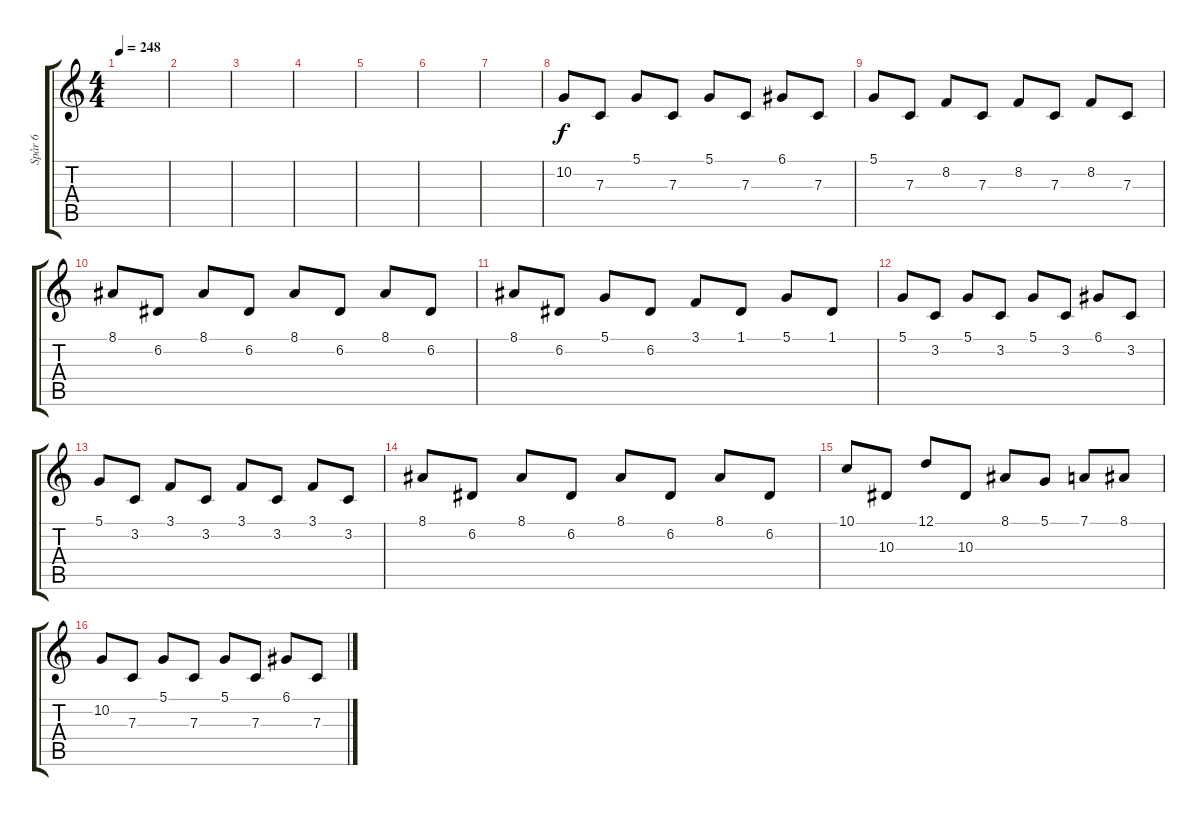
\track ("Spår 6" "Spår 6") {instrument lead2sawtooth}
\staff {score tabs}
\tuning (D4 A3 F3 C3 G2 C2) {hide}
\ts (4 4)
\tempo 248
\clef g2
\ks c
|
|
|
|
|
|
|
10.2.8 7.3.8 5.1.8 7.3.8 5.1.8 7.3.8 6.1.8 7.3.8 |
5.1.8 7.3.8 8.2.8 7.3.8 8.2.8 7.3.8 8.2.8 7.3.8 |
8.1.8 6.2.8 8.1.8 6.2.8 8.1.8 6.2.8 8.1.8 6.2.8 |
8.1.8 6.2.8 5.1.8 6.2.8 3.1.8 1.1.8 5.1.8 1.1.8 |
5.1.8 3.2.8 5.1.8 3.2.8 5.1.8 3.2.8 6.1.8 3.2.8 |
5.1.8 3.2.8 3.1.8 3.2.8 3.1.8 3.2.8 3.1.8 3.2.8 |
8.1.8 6.2.8 8.1.8 6.2.8 8.1.8 6.2.8 8.1.8 6.2.8 |
10.1.8 10.3.8 12.1.8 10.3.8 8.1.8 5.1.8 7.1.8 8.1.8 |
10.2.8 7.3.8 5.1.8 7.3.8 5.1.8 7.3.8 6.1.8 7.3.8
